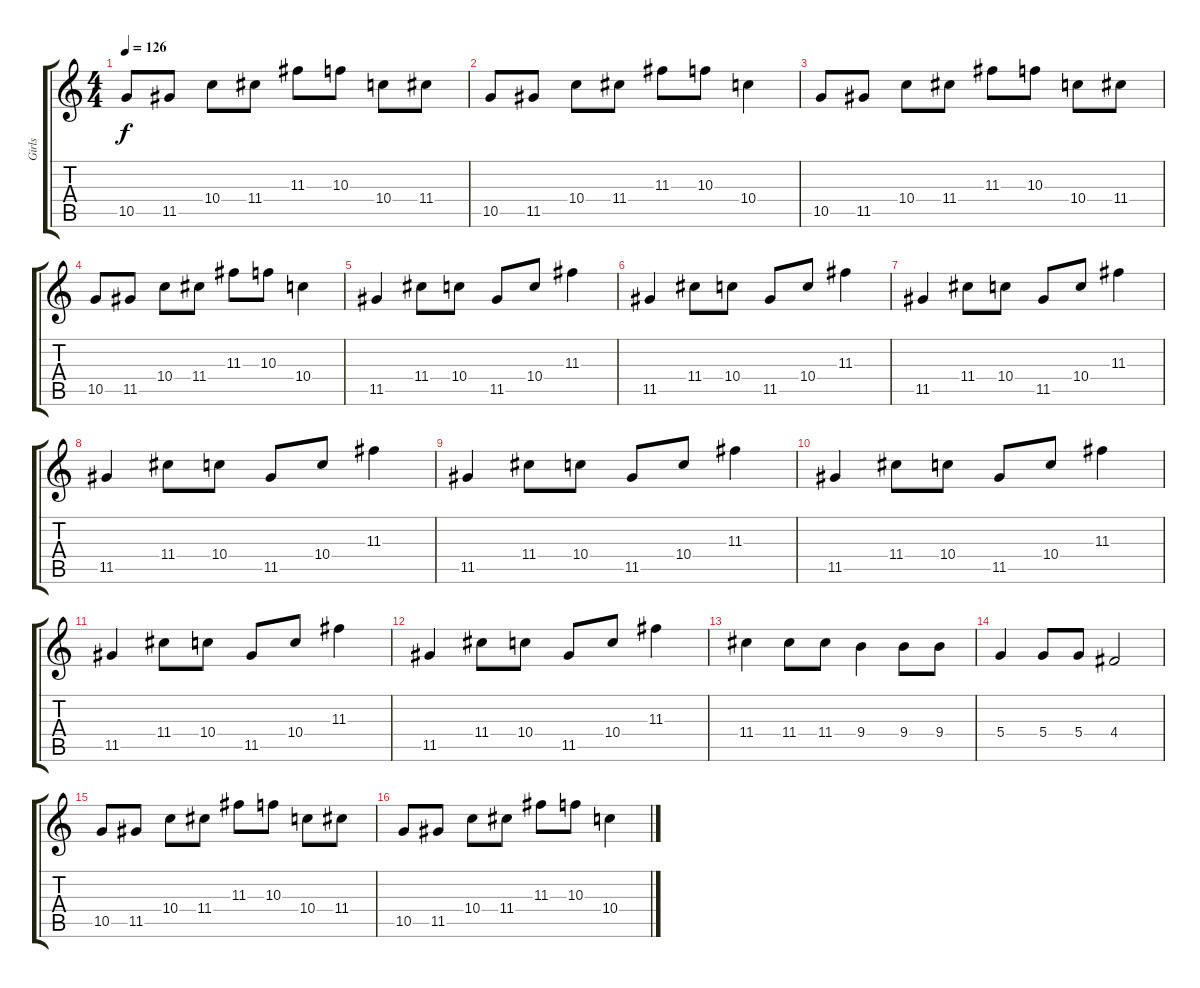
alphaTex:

\track ("Girls" "Girls") {instrument overdrivenguitar}
\staff {score tabs}
\tuning (E4 B3 G3 D3 A2 E2) {hide}
\ts (4 4)
\tempo 126
\clef g2
\ks c
10.5.8{dy f} 11.5.8 10.4.8 11.4.8 11.3.8 10.3.8 10.4.8 11.4.8 |
10.5.8 11.5.8 10.4.8 11.4.8 11.3.8 10.3.8 10.4.4 |
10.5.8 11.5.8 10.4.8 11.4.8 11.3.8 10.3.8 10.4.8 11.4.8 |
10.5.8 11.5.8 10.4.8 11.4.8 11.3.8 10.3.8 10.4.4 |
11.5.4 11.4.8 10.4.8 11.5.8 10.4.8 11.3.4 |
11.5.4 11.4.8 10.4.8 11.5.8 10.4.8 11.3.4 |
11.5.4 11.4.8 10.4.8 11.5.8 10.4.8 11.3.4 |
11.5.4 11.4.8 10.4.8 11.5.8 10.4.8 11.3.4 |
11.5.4 11.4.8 10.4.8 11.5.8 10.4.8 11.3.4 |
11.5.4 11.4.8 10.4.8 11.5.8 10.4.8 11.3.4 |
11.5.4 11.4.8 10.4.8 11.5.8 10.4.8 11.3.4 |
11.5.4 11.4.8 10.4.8 11.5.8 10.4.8 11.3.4 |
11.4.4 11.4.8 11.4.8 9.4.4 9.4.8 9.4.8 |
5.4.4 5.4.8 5.4.8 4.4.2 |
10.5.8 11.5.8 10.4.8 11.4.8 11.3.8 10.3.8 10.4.8 11.4.8 |
10.5.8 11.5.8 10.4.8 11.4.8 11.3.8 10.3.8 10.4.4
